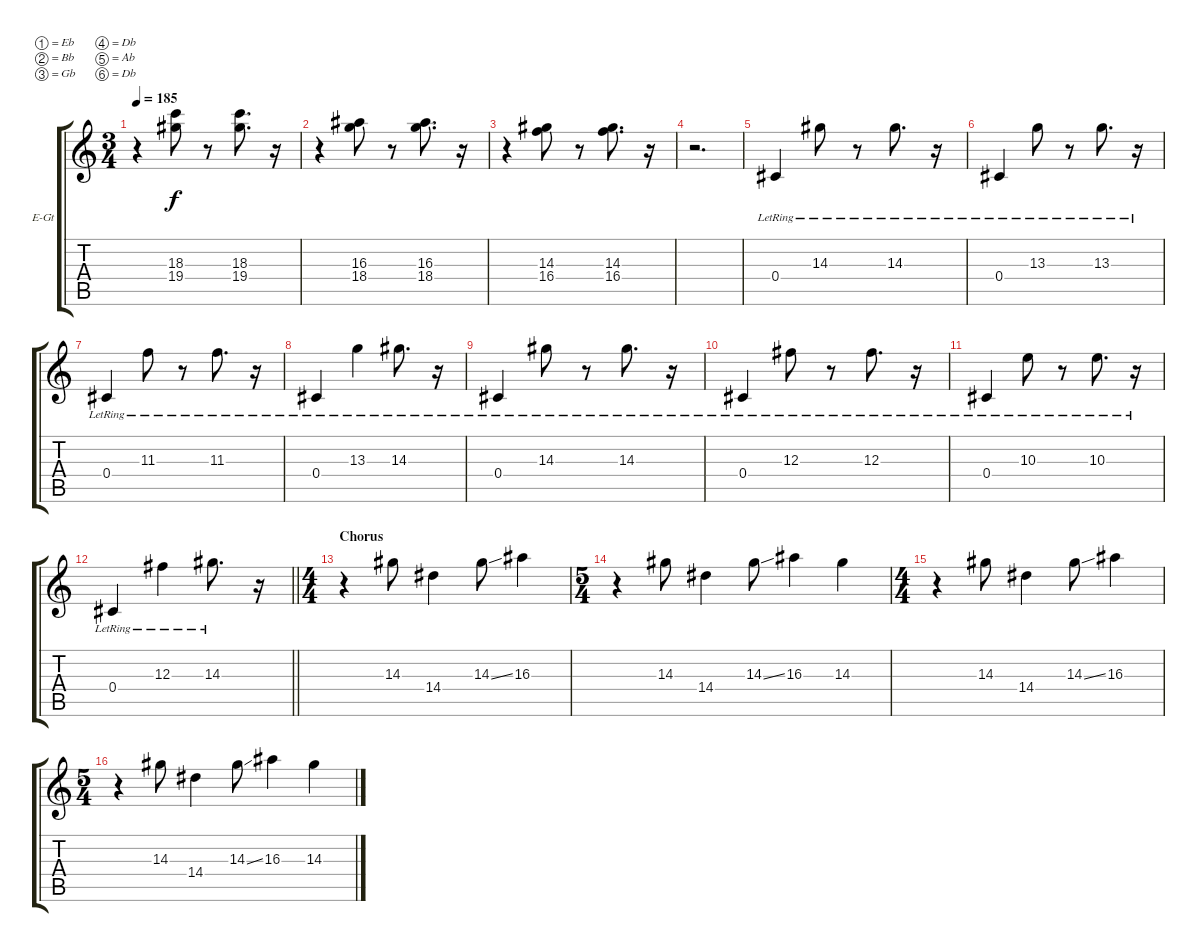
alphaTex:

\bracketExtendMode groupsimilarinstruments
\firstSystemTrackNameOrientation horizontal
\otherSystemsTrackNameOrientation horizontal
\track ("Guitar 2" "E-Gt") {instrument distortionguitar}
\staff {score tabs}
\tuning (Eb4 Bb3 Gb3 Db3 Ab2 Db2)
\ts (3 4)
\tempo 185
\clef g2
\ks c
r.4{dy f} (18.3 19.4).8 r.8 (18.3 19.4).8{d} r.16 |
r.4 (16.3 18.4).8 r.8 (16.3 18.4).8{d} r.16 |
r.4 (14.3 16.4).8 r.8 (14.3 16.4).8{d} r.16 |
r.2{d} |
0.4{lr}.4 14.3{lr}.8 r.8 14.3{lr}.8{d} r.16 |
0.4{lr}.4 13.3{lr}.8 r.8 13.3{lr}.8{d} r.16 |
0.4{lr}.4 11.3{lr}.8 r.8 11.3{lr}.8{d} r.16 |
0.4{lr}.4 13.3{lr}.4 14.3{lr}.8{d} r.16 |
0.4{lr}.4 14.3{lr}.8 r.8 14.3{lr}.8{d} r.16 |
0.4{lr}.4 12.3{lr}.8 r.8 12.3{lr}.8{d} r.16 |
0.4{lr}.4 10.3{lr}.8 r.8 10.3{lr}.8{d} r.16 |
\barLineRight lightlight
0.4{lr}.4 12.3{lr}.4 14.3{lr}.8{d} r.16 |
\ts (4 4)
\beaming (8 2 2 2 2)
\section ("" "Chorus")
r.4 14.3.8 14.4.4 14.3{ss}.8 16.3.4 |
\ts (5 4)
\beaming (8 2 2 2 4)
r.4 14.3.8 14.4.4 14.3{ss}.8 16.3.4 14.3.4 |
\ts (4 4)
\beaming (8 2 2 2 2)
r.4 14.3.8 14.4.4 14.3{ss}.8 16.3.4 |
\ts (5 4)
\beaming (8 2 2 2 4)
r.4 14.3.8 14.4.4 14.3{ss}.8 16.3.4 14.3.4
